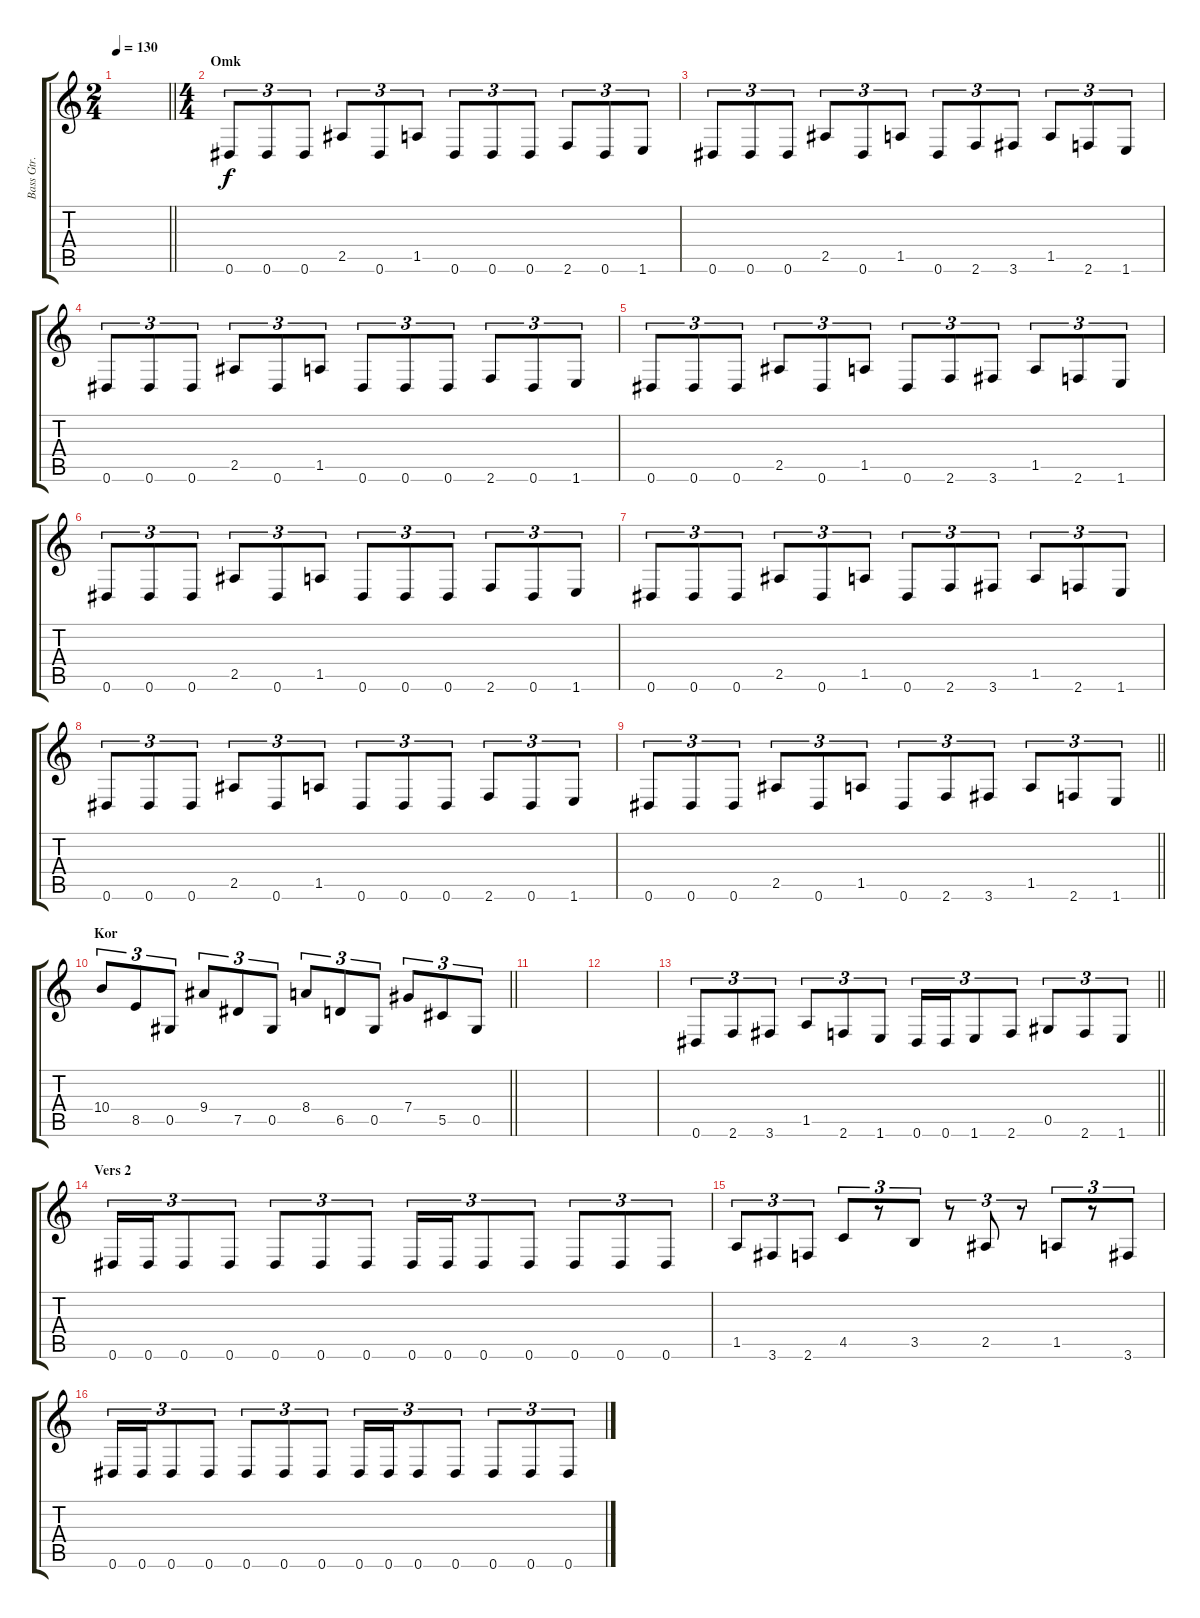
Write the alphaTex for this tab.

\track ("Bass Gtr." "Bass Gtr.") {instrument electricbassfinger}
\staff {score tabs}
\tuning (Eb4 Bb3 Gb3 Db3 Ab2 Eb2) {hide}
\ts (2 4)
\tempo 130
\clef g2
\barLineRight lightlight
\ks c
|
\ts (4 4)
\section ("" "Omk")
0.6.8{tu (3 2)} 0.6.8{tu (3 2)} 0.6.8{tu (3 2)} 2.5.8{tu (3 2)} 0.6.8{tu (3 2)} 1.5.8{tu (3 2)} 0.6.8{tu (3 2)} 0.6.8{tu (3 2)} 0.6.8{tu (3 2)} 2.6.8{tu (3 2)} 0.6.8{tu (3 2)} 1.6.8{tu (3 2)} |
0.6.8{tu (3 2)} 0.6.8{tu (3 2)} 0.6.8{tu (3 2)} 2.5.8{tu (3 2)} 0.6.8{tu (3 2)} 1.5.8{tu (3 2)} 0.6.8{tu (3 2)} 2.6.8{tu (3 2)} 3.6.8{tu (3 2)} 1.5.8{tu (3 2)} 2.6.8{tu (3 2)} 1.6.8{tu (3 2)} |
0.6.8{tu (3 2)} 0.6.8{tu (3 2)} 0.6.8{tu (3 2)} 2.5.8{tu (3 2)} 0.6.8{tu (3 2)} 1.5.8{tu (3 2)} 0.6.8{tu (3 2)} 0.6.8{tu (3 2)} 0.6.8{tu (3 2)} 2.6.8{tu (3 2)} 0.6.8{tu (3 2)} 1.6.8{tu (3 2)} |
0.6.8{tu (3 2)} 0.6.8{tu (3 2)} 0.6.8{tu (3 2)} 2.5.8{tu (3 2)} 0.6.8{tu (3 2)} 1.5.8{tu (3 2)} 0.6.8{tu (3 2)} 2.6.8{tu (3 2)} 3.6.8{tu (3 2)} 1.5.8{tu (3 2)} 2.6.8{tu (3 2)} 1.6.8{tu (3 2)} |
0.6.8{tu (3 2)} 0.6.8{tu (3 2)} 0.6.8{tu (3 2)} 2.5.8{tu (3 2)} 0.6.8{tu (3 2)} 1.5.8{tu (3 2)} 0.6.8{tu (3 2)} 0.6.8{tu (3 2)} 0.6.8{tu (3 2)} 2.6.8{tu (3 2)} 0.6.8{tu (3 2)} 1.6.8{tu (3 2)} |
0.6.8{tu (3 2)} 0.6.8{tu (3 2)} 0.6.8{tu (3 2)} 2.5.8{tu (3 2)} 0.6.8{tu (3 2)} 1.5.8{tu (3 2)} 0.6.8{tu (3 2)} 2.6.8{tu (3 2)} 3.6.8{tu (3 2)} 1.5.8{tu (3 2)} 2.6.8{tu (3 2)} 1.6.8{tu (3 2)} |
0.6.8{tu (3 2)} 0.6.8{tu (3 2)} 0.6.8{tu (3 2)} 2.5.8{tu (3 2)} 0.6.8{tu (3 2)} 1.5.8{tu (3 2)} 0.6.8{tu (3 2)} 0.6.8{tu (3 2)} 0.6.8{tu (3 2)} 2.6.8{tu (3 2)} 0.6.8{tu (3 2)} 1.6.8{tu (3 2)} |
\barLineRight lightlight
0.6.8{tu (3 2)} 0.6.8{tu (3 2)} 0.6.8{tu (3 2)} 2.5.8{tu (3 2)} 0.6.8{tu (3 2)} 1.5.8{tu (3 2)} 0.6.8{tu (3 2)} 2.6.8{tu (3 2)} 3.6.8{tu (3 2)} 1.5.8{tu (3 2)} 2.6.8{tu (3 2)} 1.6.8{tu (3 2)} |
\section ("" "Kor")
\barLineRight lightlight
10.4.8{tu (3 2)} 8.5.8{tu (3 2)} 0.5.8{tu (3 2)} 9.4.8{tu (3 2)} 7.5.8{tu (3 2)} 0.5.8{tu (3 2)} 8.4.8{tu (3 2)} 6.5.8{tu (3 2)} 0.5.8{tu (3 2)} 7.4.8{tu (3 2)} 5.5.8{tu (3 2)} 0.5.8{tu (3 2)} |
|
|
\barLineRight lightlight
0.6.8{tu (3 2)} 2.6.8{tu (3 2)} 3.6.8{tu (3 2)} 1.5.8{tu (3 2)} 2.6.8{tu (3 2)} 1.6.8{tu (3 2)} 0.6.16{tu (3 2)} 0.6.16{tu (3 2)} 1.6.8{tu (3 2)} 2.6.8{tu (3 2)} 0.5.8{tu (3 2)} 2.6.8{tu (3 2)} 1.6.8{tu (3 2)} |
\section ("" "Vers 2")
0.6.16{tu (3 2)} 0.6.16{tu (3 2)} 0.6.8{tu (3 2)} 0.6.8{tu (3 2)} 0.6.8{tu (3 2)} 0.6.8{tu (3 2)} 0.6.8{tu (3 2)} 0.6.16{tu (3 2)} 0.6.16{tu (3 2)} 0.6.8{tu (3 2)} 0.6.8{tu (3 2)} 0.6.8{tu (3 2)} 0.6.8{tu (3 2)} 0.6.8{tu (3 2)} |
1.5.8{tu (3 2)} 3.6.8{tu (3 2)} 2.6.8{tu (3 2)} 4.5.8{tu (3 2)} r.8{tu (3 2)} 3.5.8{tu (3 2)} r.8{tu (3 2)} 2.5.8{tu (3 2)} r.8{tu (3 2)} 1.5.8{tu (3 2)} r.8{tu (3 2)} 3.6.8{tu (3 2)} |
0.6.16{tu (3 2)} 0.6.16{tu (3 2)} 0.6.8{tu (3 2)} 0.6.8{tu (3 2)} 0.6.8{tu (3 2)} 0.6.8{tu (3 2)} 0.6.8{tu (3 2)} 0.6.16{tu (3 2)} 0.6.16{tu (3 2)} 0.6.8{tu (3 2)} 0.6.8{tu (3 2)} 0.6.8{tu (3 2)} 0.6.8{tu (3 2)} 0.6.8{tu (3 2)}
